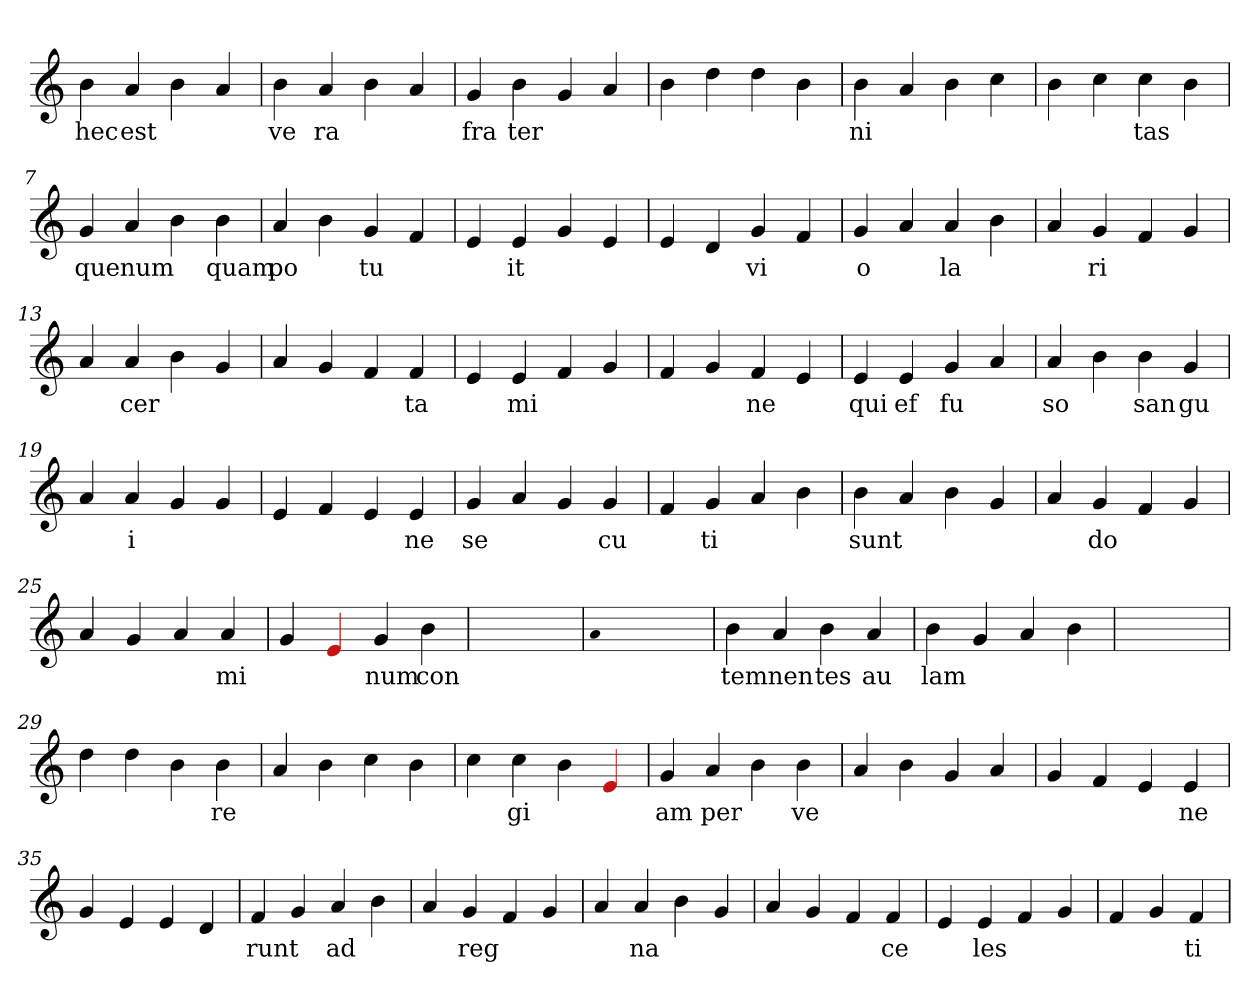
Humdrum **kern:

**kern	**text
*part1	*part1
*staff1	*staff1
*clefG2	*
=1	=1
4b	hec
4a	est
4b	.
4a	.
=2	=2
4b	ve
4a	ra
4b	.
4a	.
=3	=3
4g	fra
4b	ter
4g	.
4a	.
=4	=4
4b	.
4dd	.
4dd	.
4b	.
=5	=5
4b	ni
4a	.
4b	.
4cc	.
=6	=6
4b	.
4cc	.
4cc	tas
4b	.
=7	=7
4g	que
4a	num
4b	.
4b	quam
=8	=8
4a	po
4b	.
4g	tu
4f	.
=9	=9
4e	.
4e	it
4g	.
4e	.
=10	=10
4e	.
4d	.
4g	vi
4f	.
=11	=11
4g	o
4a	.
4a	la
4b	.
=12	=12
4a	.
4g	ri
4f	.
4g	.
=13	=13
4a	.
4a	cer
4b	.
4g	.
=14	=14
4a	.
4g	.
4f	.
4f	ta
=15	=15
4e	.
4e	mi
4f	.
4g	.
=16	=16
4f	.
4g	.
4f	ne
4e	.
=17	=17
4e	qui
4e	ef
4g	fu
4a	.
=18	=18
4a	so
4b	.
4b	san
4g	gu
=19	=19
4a	.
4a	i
4g	.
4g	.
=20	=20
4e	.
4f	.
4e	.
4e	ne
=21	=21
4g	se
4a	.
4g	.
4g	cu
=22	=22
4f	.
4g	ti
4a	.
4b	.
=23	=23
4b	sunt
4a	.
4b	.
4g	.
=24	=24
4a	.
4g	do
4f	.
4g	.
=25	=25
4a	.
4g	.
4a	.
4a	mi
=26	=26
4g	.
4Re	.
4g	num
4b	con
=27	=27
1ryy	.
=27	=27
qqa	.
1ryy	.
=27	=27
4b	tem
4a	nen
4b	tes
4a	au
=28	=28
4b	lam
4g	.
4a	.
4b	.
=29	=29
1ryy	.
=29	=29
4dd	.
4dd	.
4b	.
4b	re
=30	=30
4a	.
4b	.
4cc	.
4b	.
=31	=31
4cc	.
4cc	gi
4b	.
4Re	.
=32	=32
4g	am
4a	per
4b	.
4b	ve
=33	=33
4a	.
4b	.
4g	.
4a	.
=34	=34
4g	.
4f	.
4e	.
4e	ne
=35	=35
4g	.
4e	.
4e	.
4d	.
=36	=36
4f	runt
4g	.
4a	ad
4b	.
=37	=37
4a	.
4g	reg
4f	.
4g	.
=38	=38
4a	.
4a	na
4b	.
4g	.
=39	=39
4a	.
4g	.
4f	.
4f	ce
=40	=40
4e	.
4e	les
4f	.
4g	.
=41	=41
4f	.
4g	.
4f	ti
=	=
*-	*-
